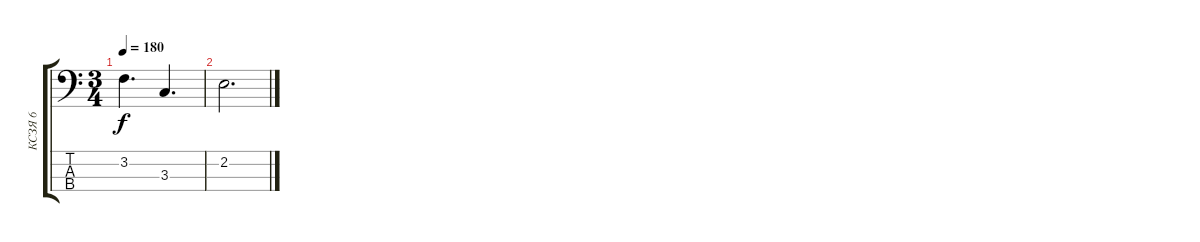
\track ("КСЗЯ 6" "КСЗЯ 6") {instrument electricbassfinger}
\staff {score tabs}
\tuning (G2 D2 A1 E1) {hide}
\ts (3 4)
\tempo 180
\clef f4
\ks c
3.2.4{d dy f} 3.3.4{d} |
2.2.2{d}
